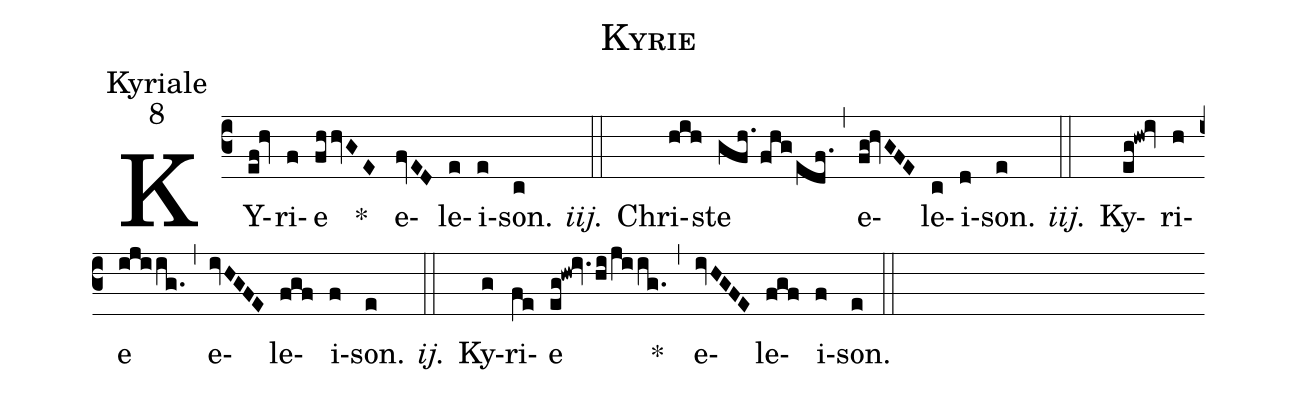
name:Kyrie;
office-part:Kyriale;
mode:8;
%%
(c3) KY(ef!hv)ri(f)e(fhhvGE) *() e(fvED)le(e)i(e)son.(c) <i>iij.</i>(::) Chri(hih)ste(gfh.1/fhg/edf.) (,) e(fg!hvGFE)le(c)i(d)son.(e) <i>iij.</i>(::) Ky(eg!hw!iv)ri(h)e(ijiig.) (,) e(ivHGFE)le(fgf)i(f)son.(e) <i>ij.</i>(::) Ky(g)ri(fe)e(eg!hw!iv.hi/jiig.) *(,) e(ivHGFE)le(fgf)i(f)son.(e) (::)
